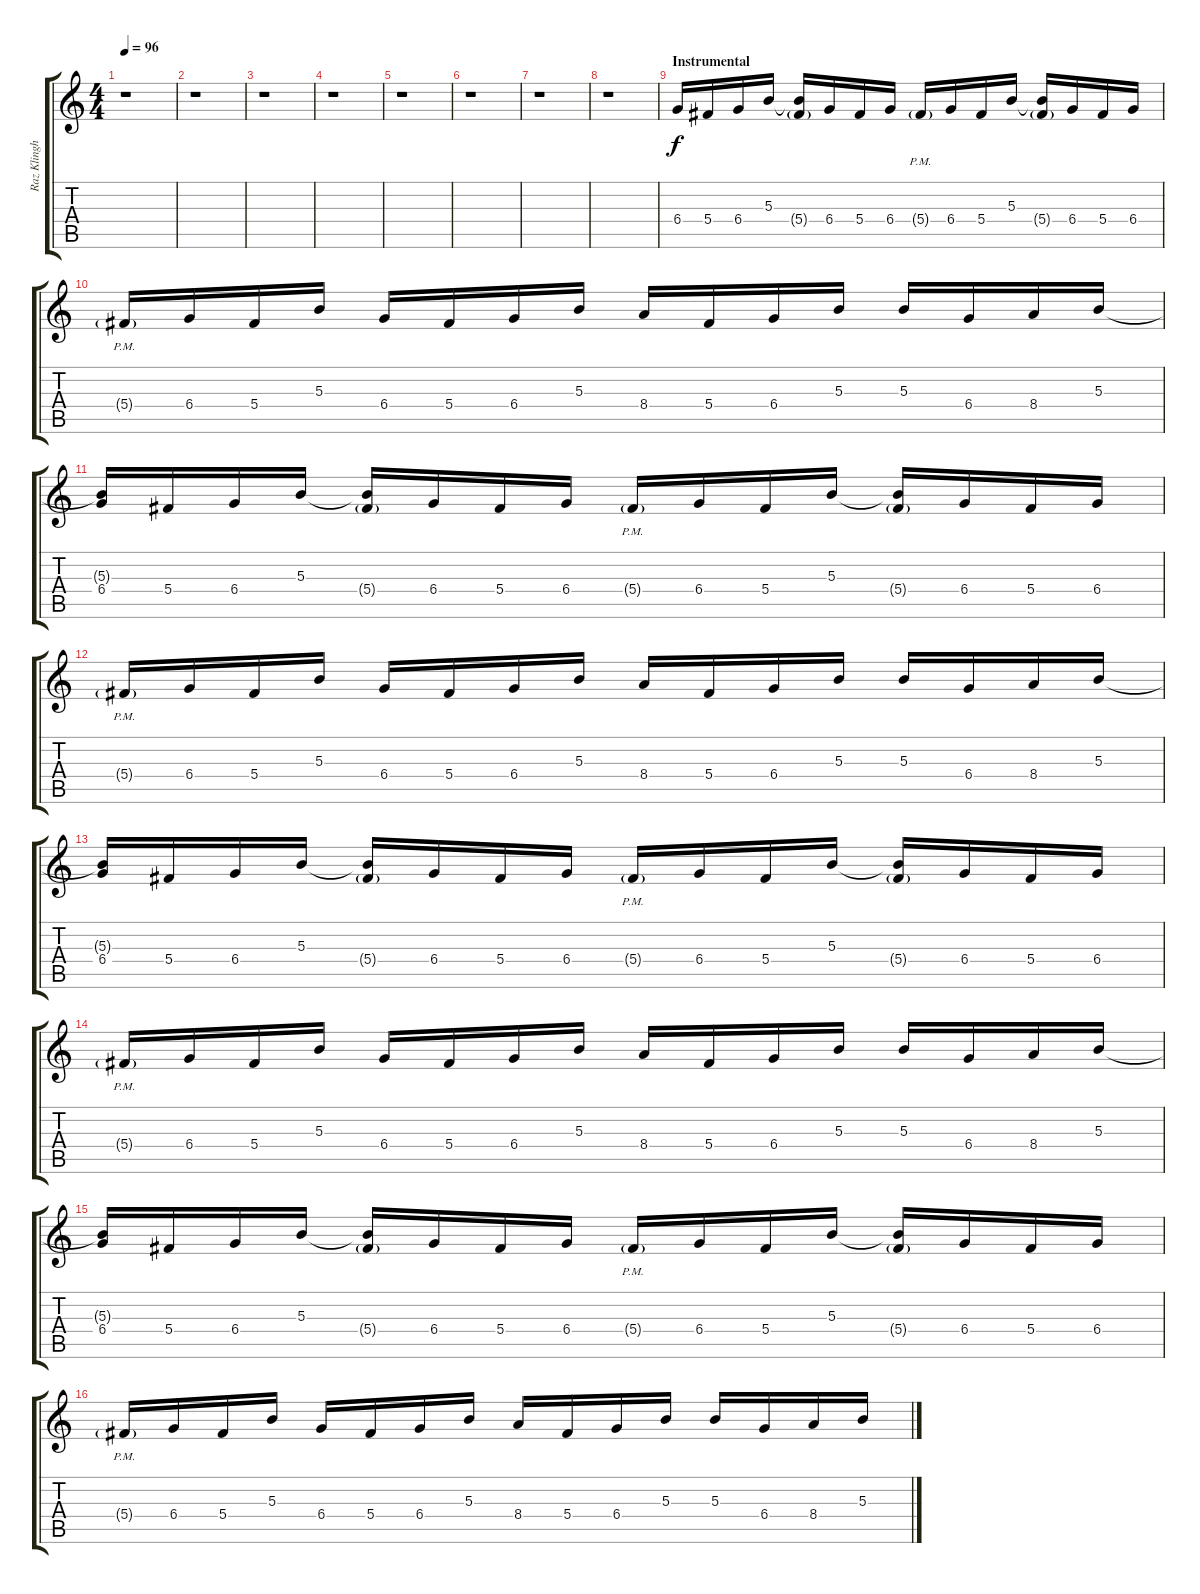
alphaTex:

\track ("Raz Klinghoffer" "Raz Klingh") {instrument electricguitarjazz}
\staff {score tabs}
\tuning (Eb4 Bb3 Gb3 Db3 Ab2 Db2) {hide}
\ts (4 4)
\tempo 96
\clef g2
\ks c
r.1{dy f} |
r.1 |
r.1 |
r.1 |
r.1 |
r.1 |
r.1 |
r.1 |
\section ("" "Instrumental")
6.4.16 5.4.16 6.4.16 5.3.16 (5.3{t} 5.4{g}).16 6.4.16 5.4.16 6.4.16 5.4{g pm}.16 6.4.16 5.4.16 5.3.16 (5.3{t} 5.4{g}).16 6.4.16 5.4.16 6.4.16 |
5.4{g pm}.16 6.4.16 5.4.16 5.3.16 6.4.16 5.4.16 6.4.16 5.3.16 8.4.16 5.4.16 6.4.16 5.3.16 5.3.16 6.4.16 8.4.16 5.3.16 |
(5.3{t} 6.4).16 5.4.16 6.4.16 5.3.16 (5.3{t} 5.4{g}).16 6.4.16 5.4.16 6.4.16 5.4{g pm}.16 6.4.16 5.4.16 5.3.16 (5.3{t} 5.4{g}).16 6.4.16 5.4.16 6.4.16 |
5.4{g pm}.16 6.4.16 5.4.16 5.3.16 6.4.16 5.4.16 6.4.16 5.3.16 8.4.16 5.4.16 6.4.16 5.3.16 5.3.16 6.4.16 8.4.16 5.3.16 |
(5.3{t} 6.4).16 5.4.16 6.4.16 5.3.16 (5.3{t} 5.4{g}).16 6.4.16 5.4.16 6.4.16 5.4{g pm}.16 6.4.16 5.4.16 5.3.16 (5.3{t} 5.4{g}).16 6.4.16 5.4.16 6.4.16 |
5.4{g pm}.16 6.4.16 5.4.16 5.3.16 6.4.16 5.4.16 6.4.16 5.3.16 8.4.16 5.4.16 6.4.16 5.3.16 5.3.16 6.4.16 8.4.16 5.3.16 |
(5.3{t} 6.4).16 5.4.16 6.4.16 5.3.16 (5.3{t} 5.4{g}).16 6.4.16 5.4.16 6.4.16 5.4{g pm}.16 6.4.16 5.4.16 5.3.16 (5.3{t} 5.4{g}).16 6.4.16 5.4.16 6.4.16 |
5.4{g pm}.16 6.4.16 5.4.16 5.3.16 6.4.16 5.4.16 6.4.16 5.3.16 8.4.16 5.4.16 6.4.16 5.3.16 5.3.16 6.4.16 8.4.16 5.3.16
